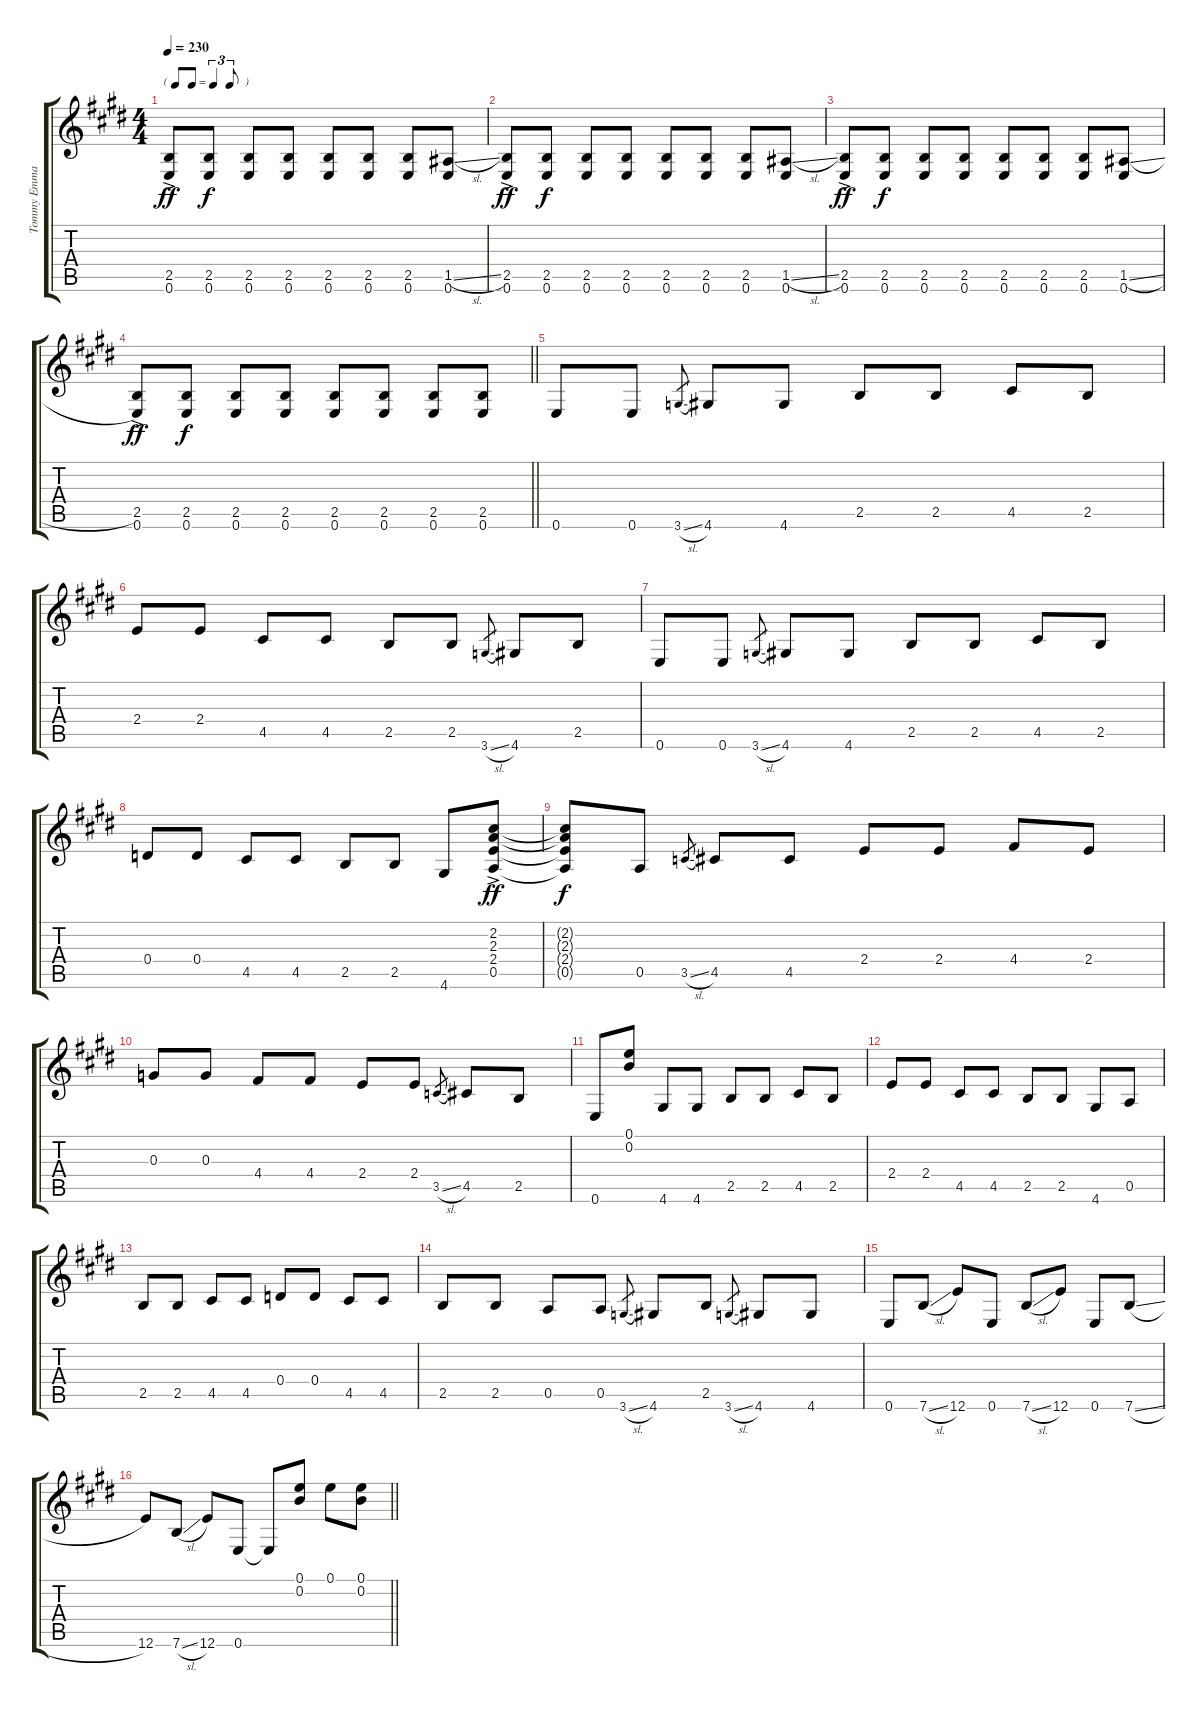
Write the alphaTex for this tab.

\track ("Tommy Emmanuel" "Tommy Emma") {instrument acousticguitarsteel}
\staff {score tabs}
\tuning (E4 B3 G3 D3 A2 E2) {hide}
\ts (4 4)
\tf triplet8th
\tempo 230
\clef g2
\ks e
(2.5{ac} 0.6{ac}).8{dy ff instrument acousticguitarsteel} (2.5 0.6).8{dy f} (2.5 0.6).8 (2.5 0.6).8 (2.5 0.6).8 (2.5 0.6).8 (2.5 0.6).8 (1.5{sl} 0.6).8 |
\ks c#minor
(2.5{ac} 0.6{ac}).8{dy ff} (2.5 0.6).8{dy f} (2.5 0.6).8 (2.5 0.6).8 (2.5 0.6).8 (2.5 0.6).8 (2.5 0.6).8 (1.5{sl} 0.6).8 |
(2.5{ac} 0.6{ac}).8{dy ff} (2.5 0.6).8{dy f} (2.5 0.6).8 (2.5 0.6).8 (2.5 0.6).8 (2.5 0.6).8 (2.5 0.6).8 (1.5{sl} 0.6).8 |
\barLineRight lightlight
(2.5{ac} 0.6{ac}).8{dy ff} (2.5 0.6).8{dy f} (2.5 0.6).8 (2.5 0.6).8 (2.5 0.6).8 (2.5 0.6).8 (2.5 0.6).8 (2.5 0.6).8 |
\ks e
0.6.8 0.6.8 3.6{sl}.8{gr} 4.6.8 4.6.8 2.5.8 2.5.8 4.5.8 2.5.8 |
\ks c#minor
2.4.8 2.4.8 4.5.8 4.5.8 2.5.8 2.5.8 3.6{sl}.8{gr} 4.6.8 2.5.8 |
0.6.8 0.6.8 3.6{sl}.8{gr} 4.6.8 4.6.8 2.5.8 2.5.8 4.5.8 2.5.8 |
0.4.8 0.4.8 4.5.8 4.5.8 2.5.8 2.5.8 4.6.8 (2.2{ac} 2.3{ac} 2.4{ac} 0.5{ac}).8{dy ff} |
\ks e
(2.2{t} 2.3{t} 2.4{t} 0.5{t}).8{dy f} 0.5.8 3.5{sl}.8{gr} 4.5.8 4.5.8 2.4.8 2.4.8 4.4.8 2.4.8 |
\ks c#minor
0.3.8 0.3.8 4.4.8 4.4.8 2.4.8 2.4.8 3.5{sl}.8{gr} 4.5.8 2.5.8 |
0.6.8 (0.1 0.2).8 4.6.8 4.6.8 2.5.8 2.5.8 4.5.8 2.5.8 |
2.4.8 2.4.8 4.5.8 4.5.8 2.5.8 2.5.8 4.6.8 0.5.8 |
\ks e
2.5.8 2.5.8 4.5.8 4.5.8 0.4.8 0.4.8 4.5.8 4.5.8 |
\ks c#minor
2.5.8 2.5.8 0.5.8 0.5.8 3.6{sl}.8{gr} 4.6.8 2.5.8 3.6{sl}.8{gr} 4.6.8 4.6.8 |
0.6.8 7.6{sl}.8 12.6.8 0.6.8 7.6{sl}.8 12.6.8 0.6.8 7.6{sl}.8 |
\barLineRight lightlight
12.6.8 7.6{sl}.8 12.6.8 0.6.8 0.6{t}.8 (0.1 0.2).8 0.1.8 (0.1 0.2).8
